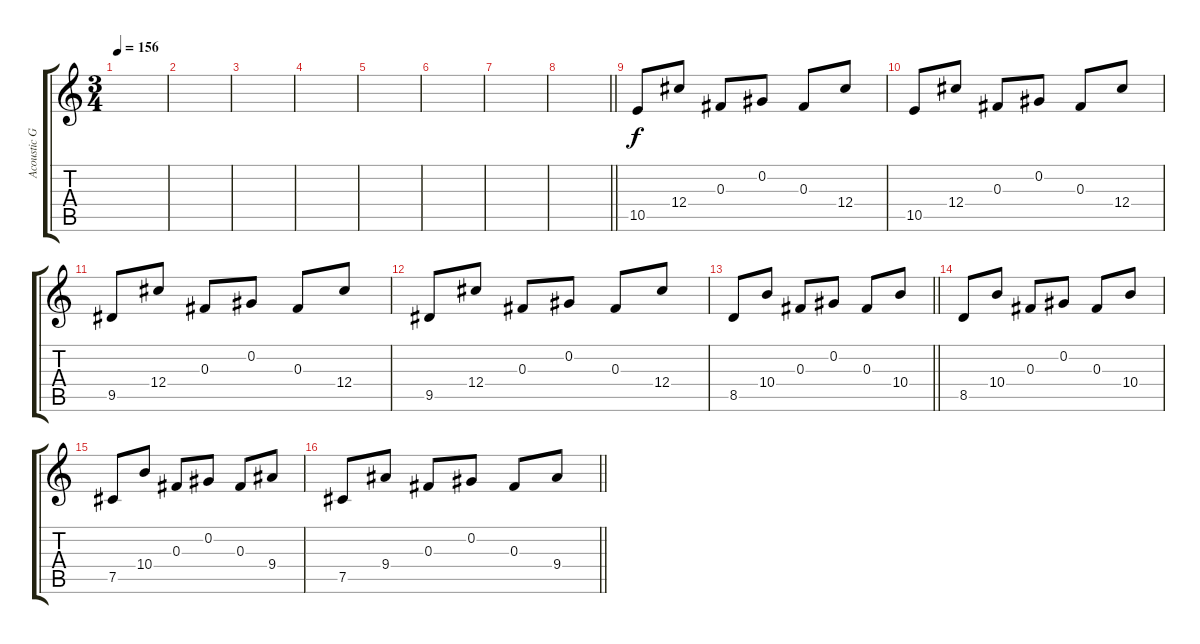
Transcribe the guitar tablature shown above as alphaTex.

\track ("Acoustic Guitar" "Acoustic G") {instrument acousticguitarsteel}
\staff {score tabs}
\tuning (Db4 Ab3 Gb3 Db3 Gb2 Db2) {hide}
\ts (3 4)
\tempo 156
\clef g2
\ks c
|
|
|
|
|
|
|
\barLineRight lightlight
|
\section ("" "")
10.5.8 12.4.8 0.3.8 0.2.8 0.3.8 12.4.8 |
10.5.8 12.4.8 0.3.8 0.2.8 0.3.8 12.4.8 |
9.5.8 12.4.8 0.3.8 0.2.8 0.3.8 12.4.8 |
9.5.8 12.4.8 0.3.8 0.2.8 0.3.8 12.4.8 |
\barLineRight lightlight
8.5.8 10.4.8 0.3.8 0.2.8 0.3.8 10.4.8 |
8.5.8 10.4.8 0.3.8 0.2.8 0.3.8 10.4.8 |
7.5.8 10.4.8 0.3.8 0.2.8 0.3.8 9.4.8 |
\barLineRight lightlight
7.5.8 9.4.8 0.3.8 0.2.8 0.3.8 9.4.8
